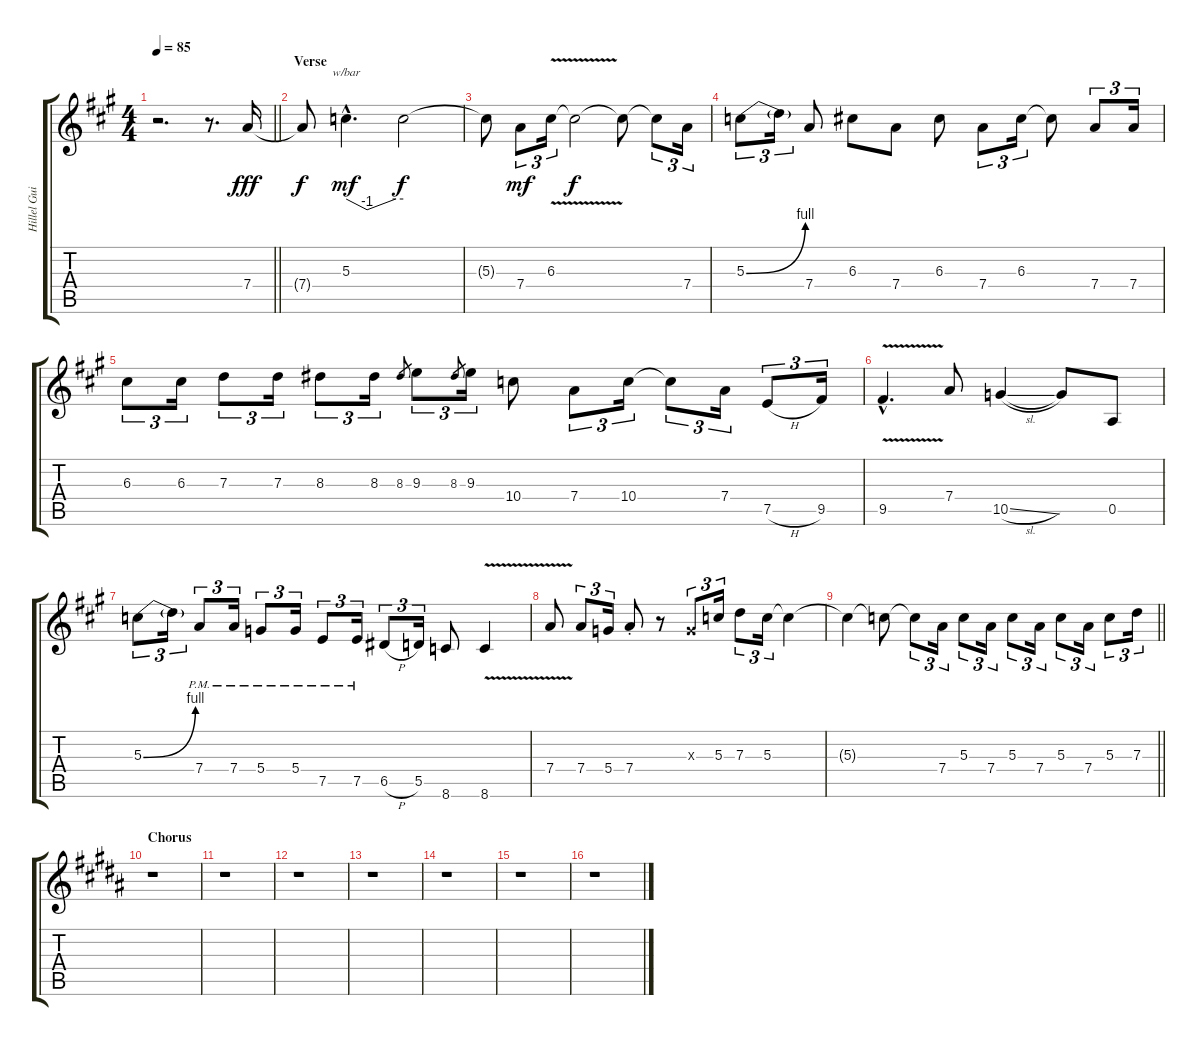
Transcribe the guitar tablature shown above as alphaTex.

\track ("Hillel Guitar II (Dist)" "Hillel Gui") {instrument overdrivenguitar}
\staff {score tabs}
\tuning (E4 B3 G3 D3 A2 E2) {hide}
\ts (4 4)
\tempo 85
\clef g2
\barLineRight lightlight
\ks a
r.2{d dy fff instrument overdrivenguitar} r.8{d} 7.4.16 |
\section ("" "Verse")
7.4{t}.8{dy f} 5.3{hac}.4{d tbe (custom default 0 0 22 -4 52 0 60 0) dy mf} 5.3{t}.2{dy f} |
5.3{t}.8 7.4.8{tu (3 2) dy mf} 6.3{v}.16{tu (3 2)} 6.3{t}.2{dy f} 6.3{t}.8 6.3{t}.8{tu (3 2)} 7.4.16{tu (3 2)} |
5.3{be (bend 0 0 60 4)}.8{tu (3 2)} 5.3{t}.16{tu (3 2)} 7.4.8 6.3.8 7.4.8 6.3.8 7.4.8{tu (3 2)} 6.3.16{tu (3 2)} 6.3{t}.8 7.4.8{tu (3 2)} 7.4.16{tu (3 2)} |
6.3.8{tu (3 2)} 6.3.16{tu (3 2)} 7.3.8{tu (3 2)} 7.3.16{tu (3 2)} 8.3.8{tu (3 2)} 8.3.16{tu (3 2)} 8.3.8{gr} 9.3.8{tu (3 2)} 8.3.8{gr} 9.3.16{tu (3 2)} 10.4.8 7.4.8{tu (3 2)} 10.4.16{tu (3 2)} 10.4{t}.8{tu (3 2)} 7.4.16{tu (3 2)} 7.5{h}.8{tu (3 2)} 9.5.16{tu (3 2)} |
9.5{v hac}.4{d} 7.4.8 10.5{sl}.4 10.5{t}.8 0.5.8 |
5.3{be (bend 0 0 60 4)}.8{tu (3 2)} 5.3{t}.16{tu (3 2)} 7.4{pm}.8{tu (3 2)} 7.4{pm}.16{tu (3 2)} 5.4{pm}.8{tu (3 2)} 5.4{pm}.16{tu (3 2)} 7.5{pm}.8{tu (3 2)} 7.5{pm}.16{tu (3 2)} 6.5{h}.8{tu (3 2)} 5.5.16{tu (3 2)} 8.6.8 8.6{v}.4 |
7.4{v}.8 7.4.8{tu (3 2)} 5.4.16{tu (3 2)} 7.4{st}.8 r.8 0.3{x}.8{tu (3 2)} 5.3.16{tu (3 2)} 7.3.8{tu (3 2)} 5.3.16{tu (3 2)} 5.3{t}.4 |
\barLineRight lightlight
5.3{t}.4 5.3{t}.8 5.3{t}.8{tu (3 2)} 7.4.16{tu (3 2)} 5.3.8{tu (3 2)} 7.4.16{tu (3 2)} 5.3.8{tu (3 2)} 7.4.16{tu (3 2)} 5.3.8{tu (3 2)} 7.4.16{tu (3 2)} 5.3.8{tu (3 2)} 7.3.16{tu (3 2)} |
\section ("" "Chorus")
\ks b
r.1 |
r.1 |
r.1 |
r.1 |
r.1 |
r.1 |
r.1
